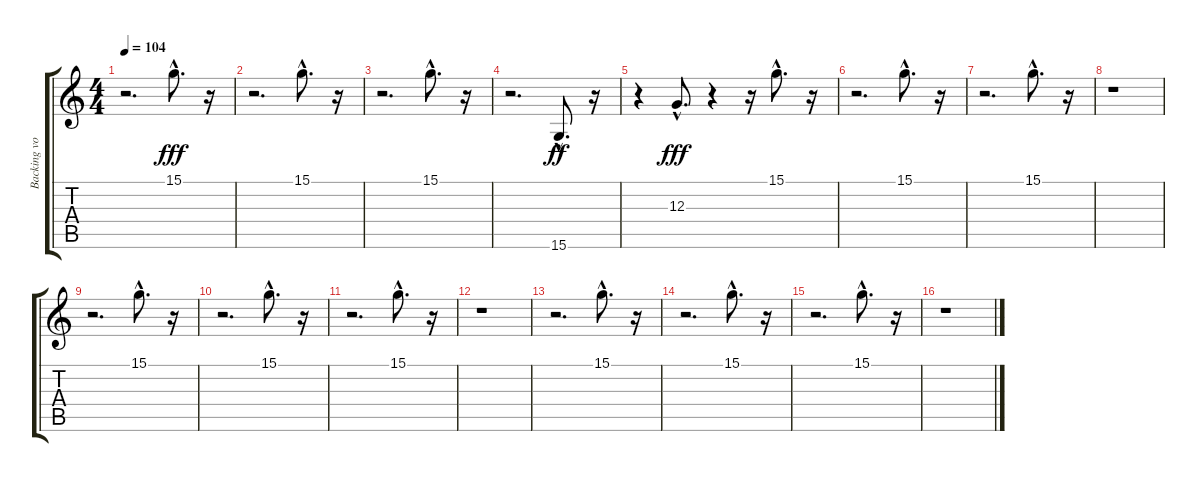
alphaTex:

\track ("Backing vocal + Beep!" "Backing vo") {instrument voiceoohs}
\staff {score tabs}
\tuning (E4 B3 G3 D3 A2 E2) {hide}
\ts (4 4)
\tempo 104
\clef g2
\ks c
r.2{d dy f volume 11 instrument lead2sawtooth} 15.1{hac}.8{d dy fff} r.16 |
r.2{d} 15.1{hac}.8{d} r.16 |
r.2{d} 15.1{hac}.8{d} r.16 |
r.2{d} 15.6{hac}.8{d dy ff} r.16 |
r.4 12.3{hac}.8{d dy fff} r.4 r.16 15.1{hac}.8{d} r.16 |
r.2{d} 15.1{hac}.8{d} r.16 |
r.2{d} 15.1{hac}.8{d} r.16 |
r.1 |
r.2{d} 15.1{hac}.8{d} r.16 |
r.2{d} 15.1{hac}.8{d} r.16 |
r.2{d} 15.1{hac}.8{d} r.16 |
r.1 |
r.2{d} 15.1{hac}.8{d} r.16 |
r.2{d} 15.1{hac}.8{d} r.16 |
r.2{d} 15.1{hac}.8{d} r.16 |
r.1
